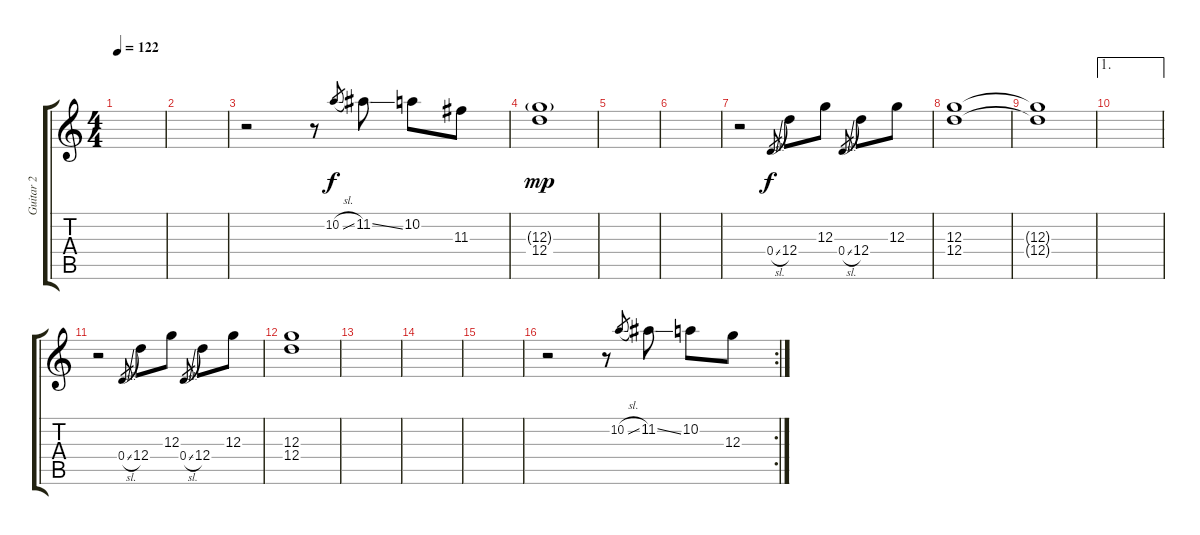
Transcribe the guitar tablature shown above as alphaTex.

\track ("Guitar 2" "Guitar 2") {instrument electricguitarclean}
\staff {score tabs}
\tuning (E4 B3 G3 D3 A2 E2) {hide}
\ts (4 4)
\tempo 122
\clef g2
\ks c
|
|
r.2 r.8 10.2{sl}.8{gr dy f} 11.2{ss}.8 10.2.8 11.3.8 |
(12.3{g} 12.4).1{dy mp} |
|
|
r.2 0.4{sl}.8{gr dy f} 12.4.8 12.3.8 0.4{sl}.8{gr} 12.4.8 12.3.8 |
(12.3 12.4).1 |
(12.3{t} 12.4{t}).1 |
\ae 1
|
r.2 0.4{sl}.8{gr} 12.4.8 12.3.8 0.4{sl}.8{gr} 12.4.8 12.3.8 |
(12.3 12.4).1 |
|
|
|
\rc 2
r.2 r.8 10.2{sl}.8{gr} 11.2{ss}.8 10.2.8 12.3.8
